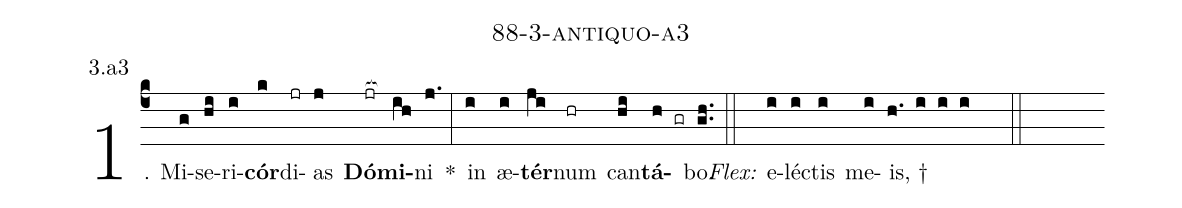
name: 88-3-antiquo-a3;
annotation: 3.a3;
%%
(c4)1. Mi(g)se(hi)ri(i)<b>cór</b>(k)di(jr)as(j) <b>Dó</b>(jr[ocb:1{])<b>mi</b>(ih[ocb:0}])ni(j.) *(:) in(i) æ(i)<b>tér</b>(ji)num(hr) can(hi)<b>tá</b>(h gr)bo.(gh..) (::)
<i>Flex:</i>()  e(i)léc(i)tis(i) me(i)is, †(h. i i i  ::)
